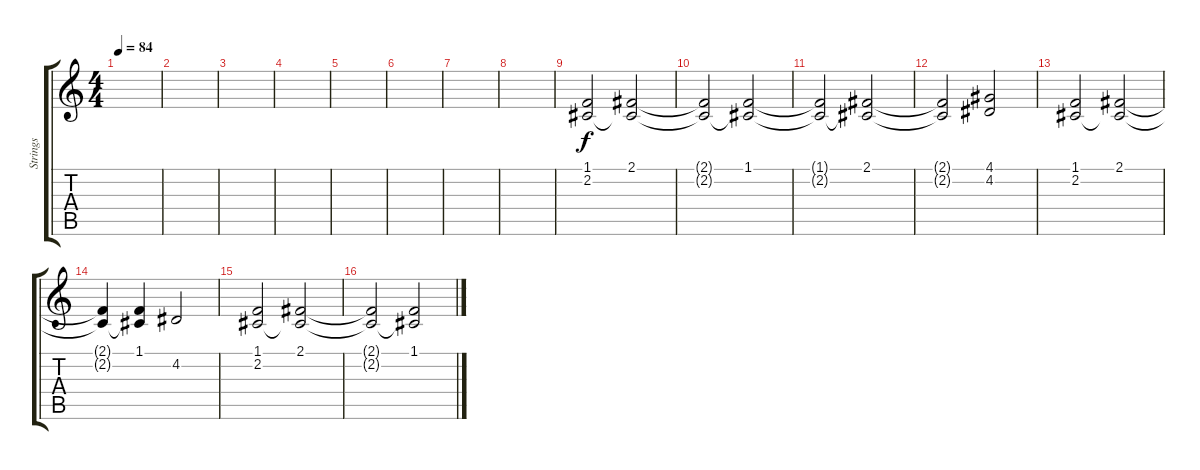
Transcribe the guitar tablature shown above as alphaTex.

\track ("Strings" "Strings") {instrument synthstrings1}
\staff {score tabs}
\tuning (E4 B3 G3 D3 A2 E2) {hide}
\ts (4 4)
\tempo 84
\clef g2
\ks c
|
|
|
|
|
|
|
|
(1.1 2.2).2{volume 7} (2.1 2.2{t}).2 |
(2.1{t} 2.2{t}).2 (1.1 2.2{t}).2 |
(1.1{t} 2.2{t}).2 (2.1 2.2{t}).2 |
(2.1{t} 2.2{t}).2 (4.1 4.2).2 |
(1.1 2.2).2 (2.1 2.2{t}).2 |
(2.1{t} 2.2{t}).4 (1.1 2.2{t}).4 4.2.2 |
(1.1 2.2).2 (2.1 2.2{t}).2 |
(2.1{t} 2.2{t}).2 (1.1 2.2{t}).2
